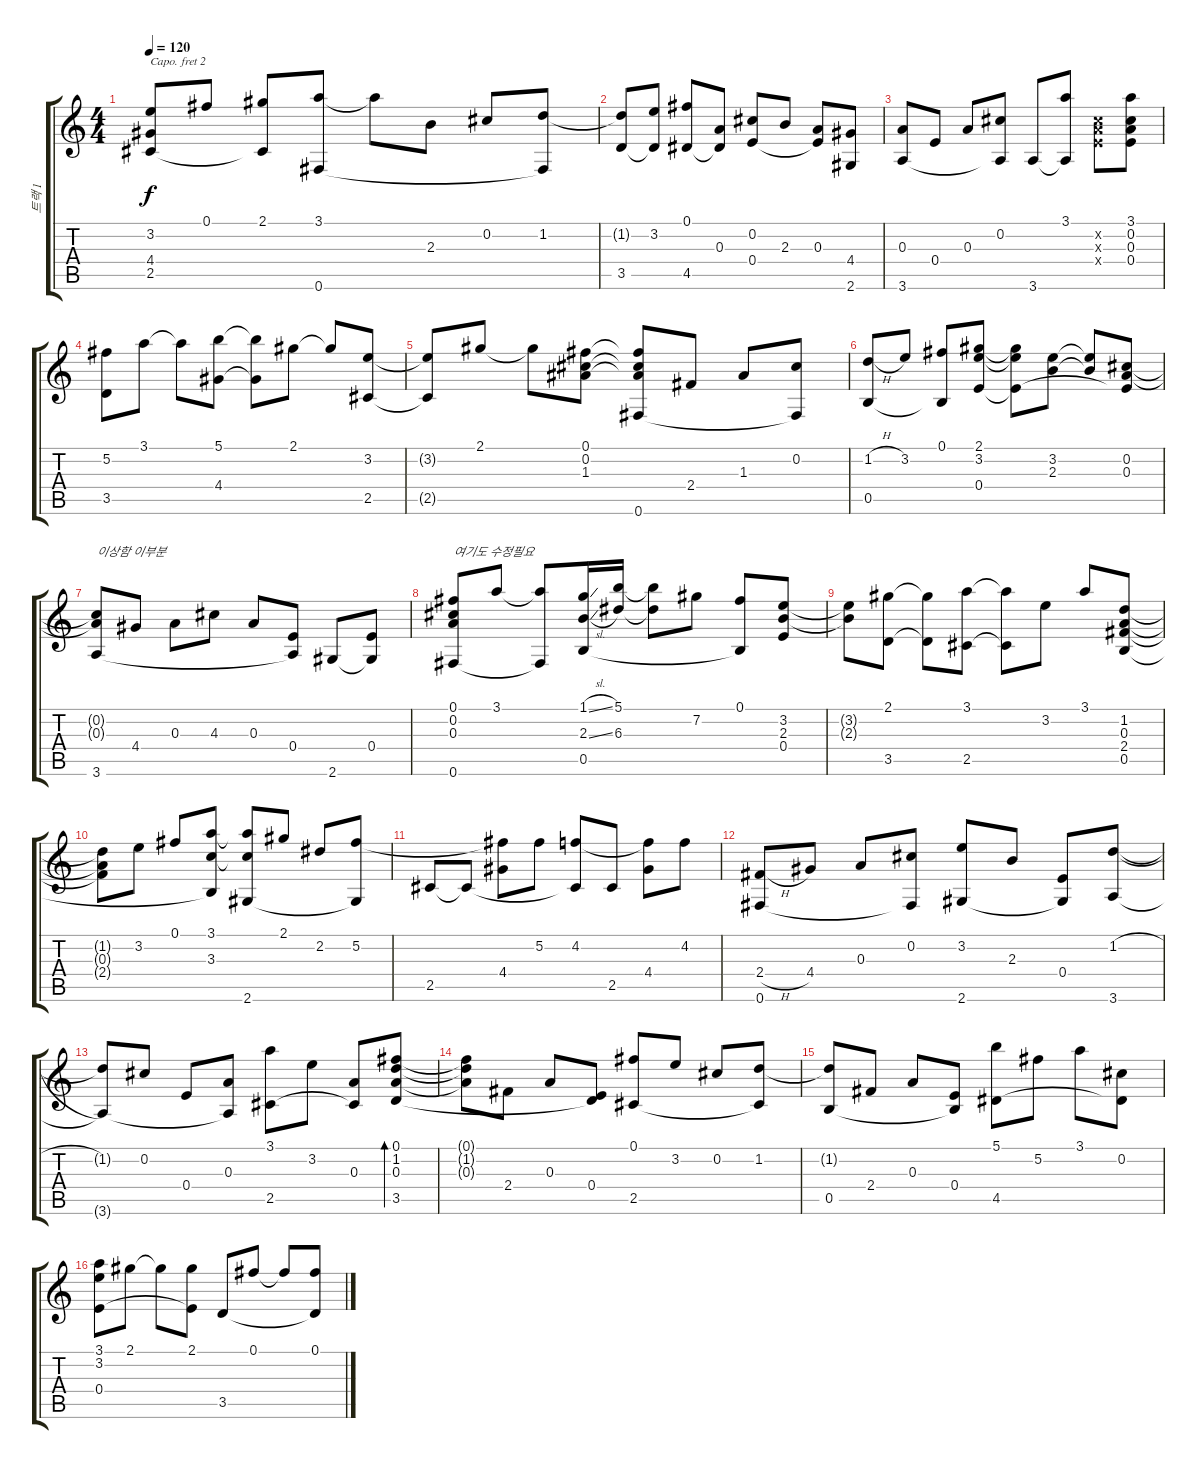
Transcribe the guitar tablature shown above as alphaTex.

\track ("트랙 1" "트랙 1") {instrument acousticguitarsteel}
\staff {score tabs}
\capo 2
\tuning (E4 B3 G3 D3 A2 E2) {hide}
\ts (4 4)
\tempo 120
\clef g2
\ks c
(3.2{t} 4.4{t} 2.5{t}).8{dy f} 0.1.8 (2.1 2.5{t}).8 (3.1 0.6).8 3.1{t}.8 2.3.8 0.2.8 (1.2 0.6{t}).8 |
(1.2{t} 3.5).8 (3.2 3.5{t}).8 (0.1 4.5).8 (0.3 4.5{t}).8 (0.2 0.4).8 2.3.8 (0.3 0.4{t}).8 (4.4 2.6).8 |
(0.3 3.6).8 0.4.8 0.3.8 (0.2 3.6{t}).8 3.6.8 (3.1 3.6{t}).8 (0.2{x} 0.3{x} 0.4{x}).8 (3.1 0.2 0.3 0.4).8 |
(5.2 3.5).8 3.1.8 3.1{t}.8 (5.1 4.4).8 (5.1{t} 4.4{t}).8 2.1.8 2.1{t}.8 (3.2 2.5).8 |
(3.2{t} 2.5{t}).8 2.1.8 2.1{t}.8 (0.1 0.2 1.3).8 (0.1{t} 0.2{t} 1.3{t} 0.6).8 2.4.8 1.3.8 (0.2 0.6{t}).8 |
(1.2{h} 0.5).8 3.2.8 (0.1 0.5{t}).8 (2.1 3.2 0.4).8 (2.1{t} 3.2{t} 0.4{t}).8 (3.2 2.3).8 (3.2{t} 2.3{t}).8 (0.2 0.3 0.4{t}).8 |
(0.2{t} 0.3{t} 3.6).8{txt "이상함 이부분"} 4.4.8 0.3.8 4.3.8 0.3.8 (0.4 3.6{t}).8 2.6.8 (0.4 2.6{t}).8 |
(0.1 0.2 0.3 0.6).8{txt "여기도 수정필요"} 3.1.8 (3.1{t} 0.6{t}).8 (1.1{sl} 2.3{sl} 0.5).16 (5.1 6.3).16 (5.1{t} 6.3{t}).8 7.2.8 (0.1 0.5{t}).8 (3.2 2.3 0.4).8 |
(3.2{t} 2.3{t}).8 (2.1 3.5).8 (2.1{t} 3.5{t}).8 (3.1 2.5).8 (3.1{t} 2.5{t}).8 3.2.8 3.1.8 (1.2 0.3 2.4 0.5).8 |
(1.2{t} 0.3{t} 2.4{t}).8 3.2.8 0.1.8 (3.1 3.3 0.5{t}).8 (3.1{t} 3.3{t} 2.6).8 2.1.8 2.2.8 (5.2 2.6{t}).8 |
2.5.8 2.5{t}.8 (5.2{t} 4.4).8 5.2.8 (4.2 2.5{t}).8 2.5.8 (4.2{t} 4.4).8 4.2.8 |
(2.4{h} 0.6).8 4.4.8 0.3.8 (0.2 0.6{t}).8 (3.2 2.6).8 2.3.8 (0.4 2.6{t}).8 (1.2{h} 3.6).8 |
(1.2{t} 3.6{t}).8 0.2.8 0.4.8 (0.3 3.6{t}).8 (3.1 2.5).8 3.2.8 (0.3 2.5{t}).8 (0.1 1.2 0.3 3.5).8{bd 480} |
(0.1{t} 1.2{t} 0.3{t}).8 2.4.8 0.3.8 (0.4 3.5{t}).8 (0.1 2.5).8 3.2.8 0.2.8 (1.2 2.5{t}).8 |
(1.2{t} 0.5).8 2.4.8 0.3.8 (0.4 0.5{t}).8 (5.1 4.5).8 5.2.8 3.1.8 (0.2 4.5{t}).8 |
(3.1 3.2 0.4).8 2.1.8 2.1{t}.8 (2.1 0.4{t}).8 3.5.8 0.1.8 0.1{t}.8 (0.1 3.5{t}).8
